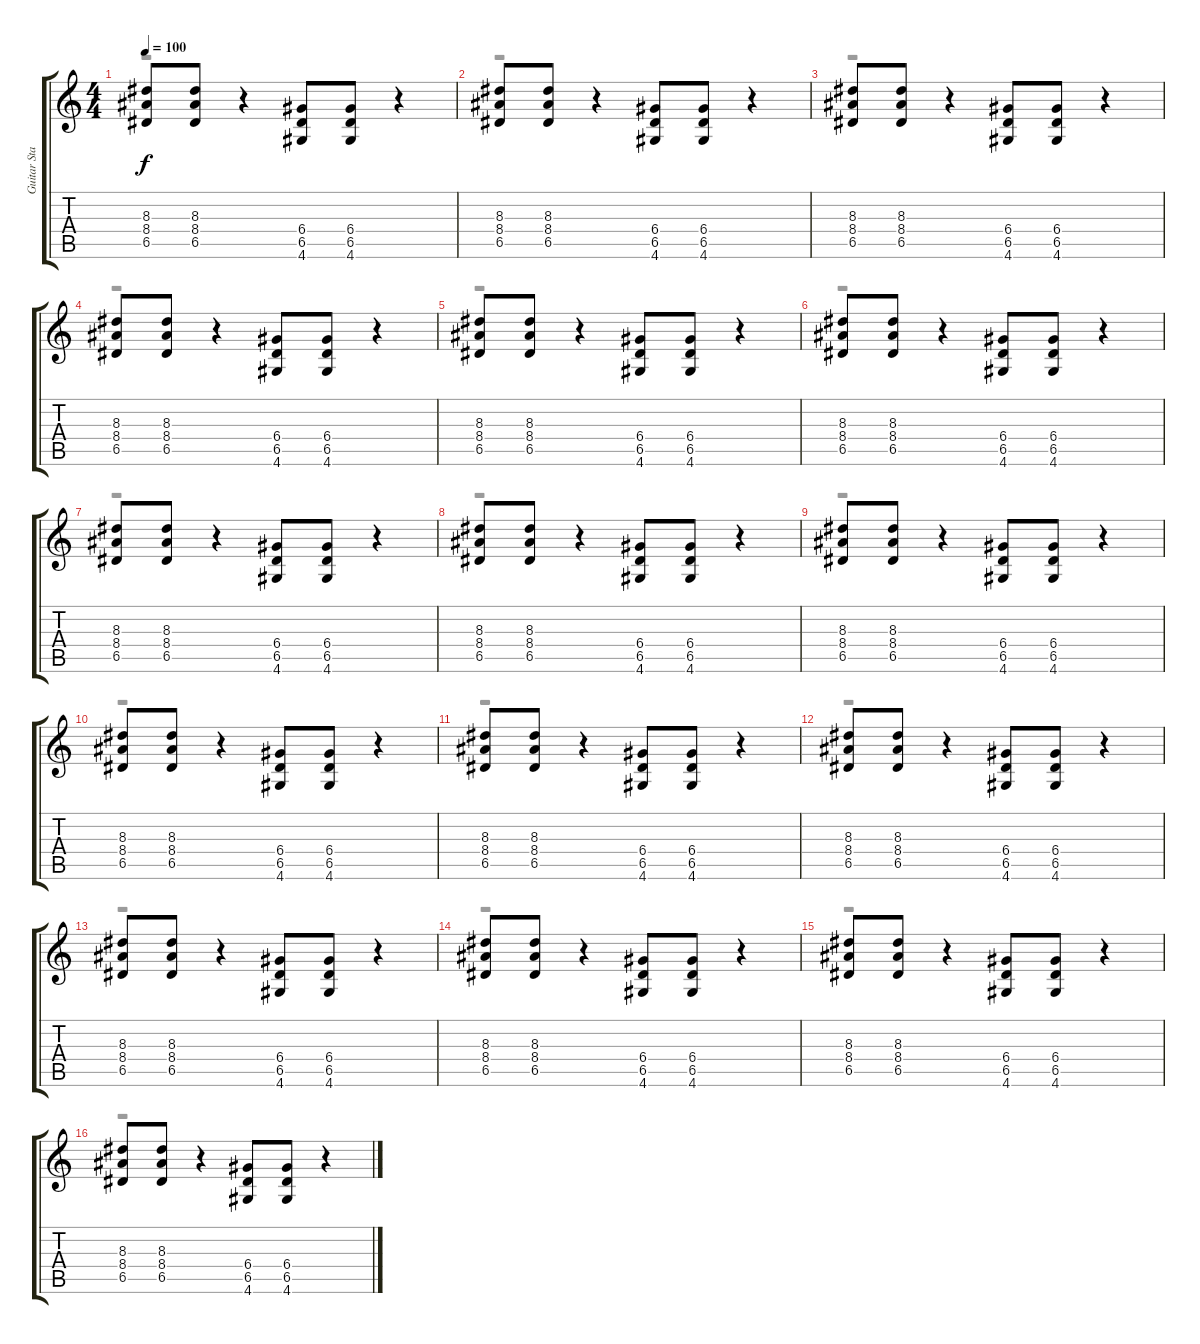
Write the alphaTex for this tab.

\track ("Guitar Standard" "Guitar Sta") {instrument electricguitarjazz}
\staff {score tabs}
\tuning (E4 B3 G3 D3 A2 E2) {hide}
\voice
\ts (4 4)
\tempo 100
\clef g2
\ks c
(8.3 8.4 6.5).8{dy f} (8.3 8.4 6.5).8 r.4 (6.4 6.5 4.6).8 (6.4 6.5 4.6).8 r.4 |
(8.3 8.4 6.5).8 (8.3 8.4 6.5).8 r.4 (6.4 6.5 4.6).8 (6.4 6.5 4.6).8 r.4 |
(8.3 8.4 6.5).8 (8.3 8.4 6.5).8 r.4 (6.4 6.5 4.6).8 (6.4 6.5 4.6).8 r.4 |
(8.3 8.4 6.5).8 (8.3 8.4 6.5).8 r.4 (6.4 6.5 4.6).8 (6.4 6.5 4.6).8 r.4 |
(8.3 8.4 6.5).8 (8.3 8.4 6.5).8 r.4 (6.4 6.5 4.6).8 (6.4 6.5 4.6).8 r.4 |
(8.3 8.4 6.5).8 (8.3 8.4 6.5).8 r.4 (6.4 6.5 4.6).8 (6.4 6.5 4.6).8 r.4 |
(8.3 8.4 6.5).8 (8.3 8.4 6.5).8 r.4 (6.4 6.5 4.6).8 (6.4 6.5 4.6).8 r.4 |
(8.3 8.4 6.5).8 (8.3 8.4 6.5).8 r.4 (6.4 6.5 4.6).8 (6.4 6.5 4.6).8 r.4 |
(8.3 8.4 6.5).8 (8.3 8.4 6.5).8 r.4 (6.4 6.5 4.6).8 (6.4 6.5 4.6).8 r.4 |
(8.3 8.4 6.5).8 (8.3 8.4 6.5).8 r.4 (6.4 6.5 4.6).8 (6.4 6.5 4.6).8 r.4 |
(8.3 8.4 6.5).8 (8.3 8.4 6.5).8 r.4 (6.4 6.5 4.6).8 (6.4 6.5 4.6).8 r.4 |
(8.3 8.4 6.5).8 (8.3 8.4 6.5).8 r.4 (6.4 6.5 4.6).8 (6.4 6.5 4.6).8 r.4 |
(8.3 8.4 6.5).8 (8.3 8.4 6.5).8 r.4 (6.4 6.5 4.6).8 (6.4 6.5 4.6).8 r.4 |
(8.3 8.4 6.5).8 (8.3 8.4 6.5).8 r.4 (6.4 6.5 4.6).8 (6.4 6.5 4.6).8 r.4 |
(8.3 8.4 6.5).8 (8.3 8.4 6.5).8 r.4 (6.4 6.5 4.6).8 (6.4 6.5 4.6).8 r.4 |
(8.3 8.4 6.5).8 (8.3 8.4 6.5).8 r.4 (6.4 6.5 4.6).8 (6.4 6.5 4.6).8 r.4
\voice
\clef g2
\ottava regular
\simile none
\ks c
r.1{dy f} |
r.1 |
r.1 |
r.1 |
r.1 |
r.1 |
r.1 |
r.1 |
r.1 |
r.1 |
r.1 |
r.1 |
r.1 |
r.1 |
r.1 |
r.1
